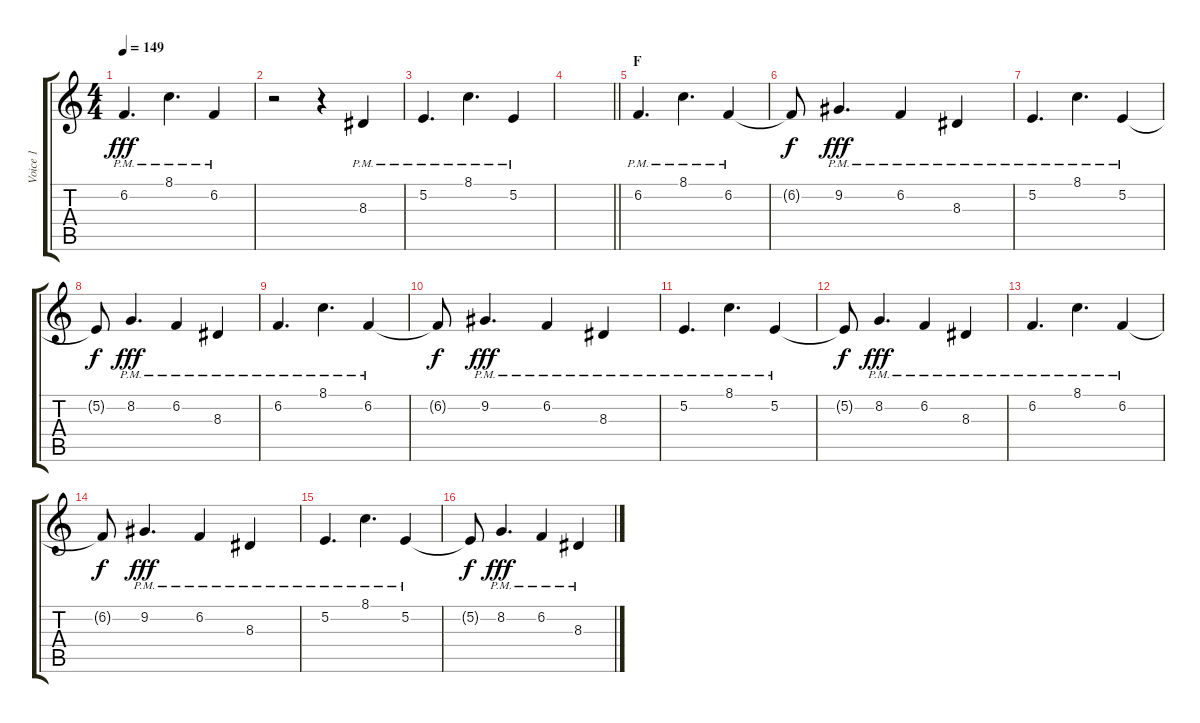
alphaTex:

\track ("Voice 1" "Voice 1") {instrument choiraahs}
\staff {score tabs}
\tuning (E4 B3 G3 D3 A2 E2) {hide}
\ts (4 4)
\tempo 149
\clef g2
\ks c
6.2{pm}.4{d dy fff} 8.1{pm}.4{d} 6.2{pm}.4 |
r.2 r.4 8.3{pm}.4 |
5.2{pm}.4{d} 8.1{pm}.4{d} 5.2{pm}.4 |
\barLineRight lightlight
|
\section ("" "F")
6.2{pm}.4{d} 8.1{pm}.4{d} 6.2{pm}.4 |
6.2{t}.8{dy f} 9.2{pm}.4{d dy fff} 6.2{pm}.4 8.3{pm}.4 |
5.2{pm}.4{d} 8.1{pm}.4{d} 5.2{pm}.4 |
5.2{t}.8{dy f} 8.2{pm}.4{d dy fff} 6.2{pm}.4 8.3{pm}.4 |
6.2{pm}.4{d} 8.1{pm}.4{d} 6.2{pm}.4 |
6.2{t}.8{dy f} 9.2{pm}.4{d dy fff} 6.2{pm}.4 8.3{pm}.4 |
5.2{pm}.4{d} 8.1{pm}.4{d} 5.2{pm}.4 |
5.2{t}.8{dy f} 8.2{pm}.4{d dy fff} 6.2{pm}.4 8.3{pm}.4 |
6.2{pm}.4{d} 8.1{pm}.4{d} 6.2{pm}.4 |
6.2{t}.8{dy f} 9.2{pm}.4{d dy fff} 6.2{pm}.4 8.3{pm}.4 |
5.2{pm}.4{d} 8.1{pm}.4{d} 5.2{pm}.4 |
5.2{t}.8{dy f} 8.2{pm}.4{d dy fff} 6.2{pm}.4 8.3{pm}.4
